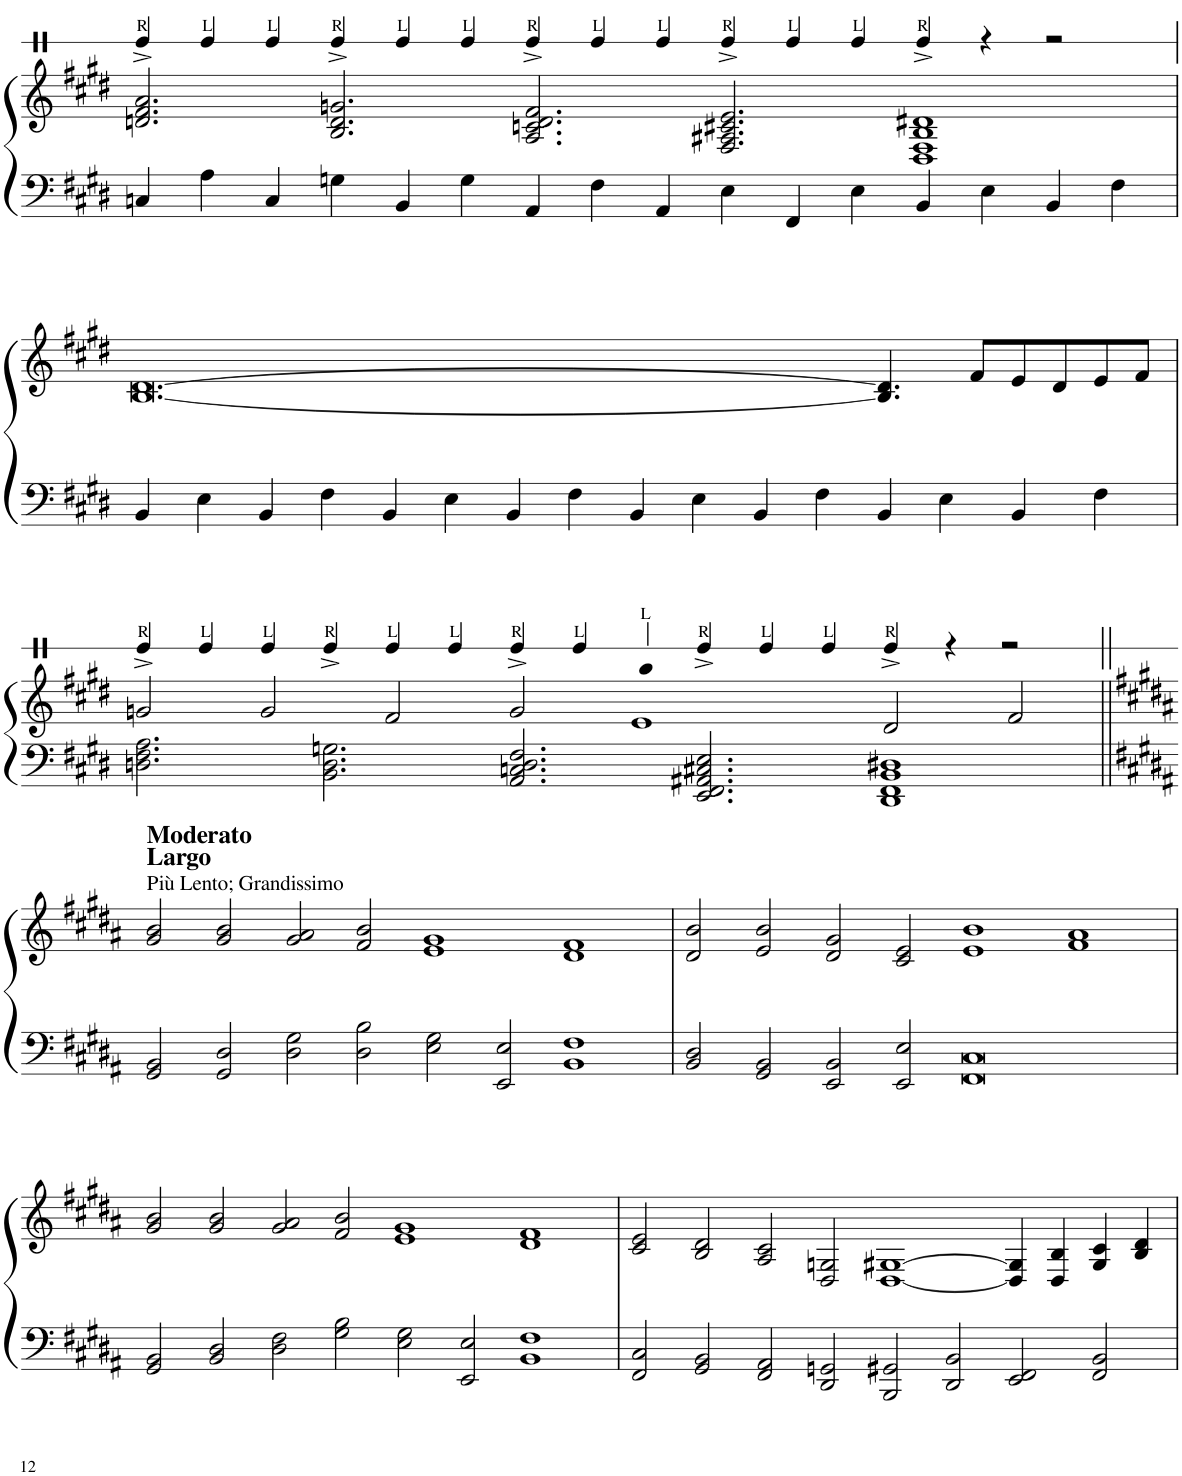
**kern	**kern
*part1	*part1
*staff2	*staff1
*I"Piano	*
*I'Pno	*
!!LO:PB:g=z
*clefF4	*clefG2
*k[f#c#g#d#]	*k[f#c#g#d#]
*M4/1	*M4/1
=116	=116
4Cn/	2.dn/ 2.f#/ 2.a/
4A\	.
4C/	.
4Gn\	2.B/ 2.d/ 2.gn/
4BB/	.
4G\	.
4AA/	2.A/ 2.cn/ 2.d/ 2.f#/
4F#\	.
4AA/	.
4E\	2.F#/ 2.A#X/ 2.c#X/ 2.e/
4FF#/	.
4E\	.
4BB/	1D# 1F# 1B 1d#X
4E\	.
4BB/	.
4F#\	.
!!LO:LB:g=z
=117	=117
4BB/	[0.B [0.d#
4E\	.
4BB/	.
4F#\	.
4BB/	.
4E\	.
4BB/	.
4F#\	.
4BB/	.
4E\	.
4BB/	.
4F#\	.
4BB/	4.B/] 4.d#/]
4E\	.
.	8f#/L
4BB/	8e/
.	8d#/
4F#\	8e/
.	8f#/J
!!LO:LB:g=z
=118	=118
2.Dn\ 2.F#\ 2.A\	2gn/
.	2g/
2.BB\ 2.D\ 2.Gn\	.
.	2f#/
2.AA/ 2.Cn/ 2.D/ 2.F#/	2g/
.	1e
2.EE/ 2.FF#/ 2.AA#X/ 2.C#X/ 2.E/	.
1DD# 1FF# 1BB 1D#X	2d#/
.	2f#/
!!LO:LB:g=z
=119||	=119||
*k[f#c#g#d#a#]	*k[f#c#g#d#a#]
!	!LO:TX:a:t=Più Lento; Grandissimo
2GG#/ 2BB/	2g#/ 2b/
2GG#/ 2D#/	2g#/ 2b/
2D#\ 2G#\	2g#/ 2a#/
2D#\ 2B\	2f#/ 2b/
2E\ 2G#\	1e 1g#
2EE/ 2E/	.
1BB 1F#	1d# 1f#
=120	=120
2BB/ 2D#/	2d#/ 2b/
2GG#/ 2BB/	2e/ 2b/
2EE/ 2BB/	2d#/ 2g#/
2EE/ 2E/	2c#/ 2e/
0FF# 0C#	1e 1b
.	1f# 1a#
!!LO:LB:g=z
=121	=121
2GG#/ 2BB/	2g#/ 2b/
2BB/ 2D#/	2g#/ 2b/
2D#\ 2F#\	2g#/ 2a#/
2G#\ 2B\	2f#/ 2b/
2E\ 2G#\	1e 1g#
2EE/ 2E/	.
1BB 1F#	1d# 1f#
=122	=122
2FF#/ 2C#/	2c#/ 2e/
2GG#/ 2BB/	2B/ 2d#/
2FF#/ 2AA#/	2A#/ 2c#/
2DD#/ 2GGn/	2D#/ 2Gn/
2BBB/ 2GG#X/	[1D# [1G#X
2DD#/ 2BB/	.
2EE/ 2FF#/	4D#/] 4G#/]
.	4D#/ 4B/
2FF#/ 2BB/	4G#/ 4c#/
.	4B/ 4d#/
=	=
*-	*-
